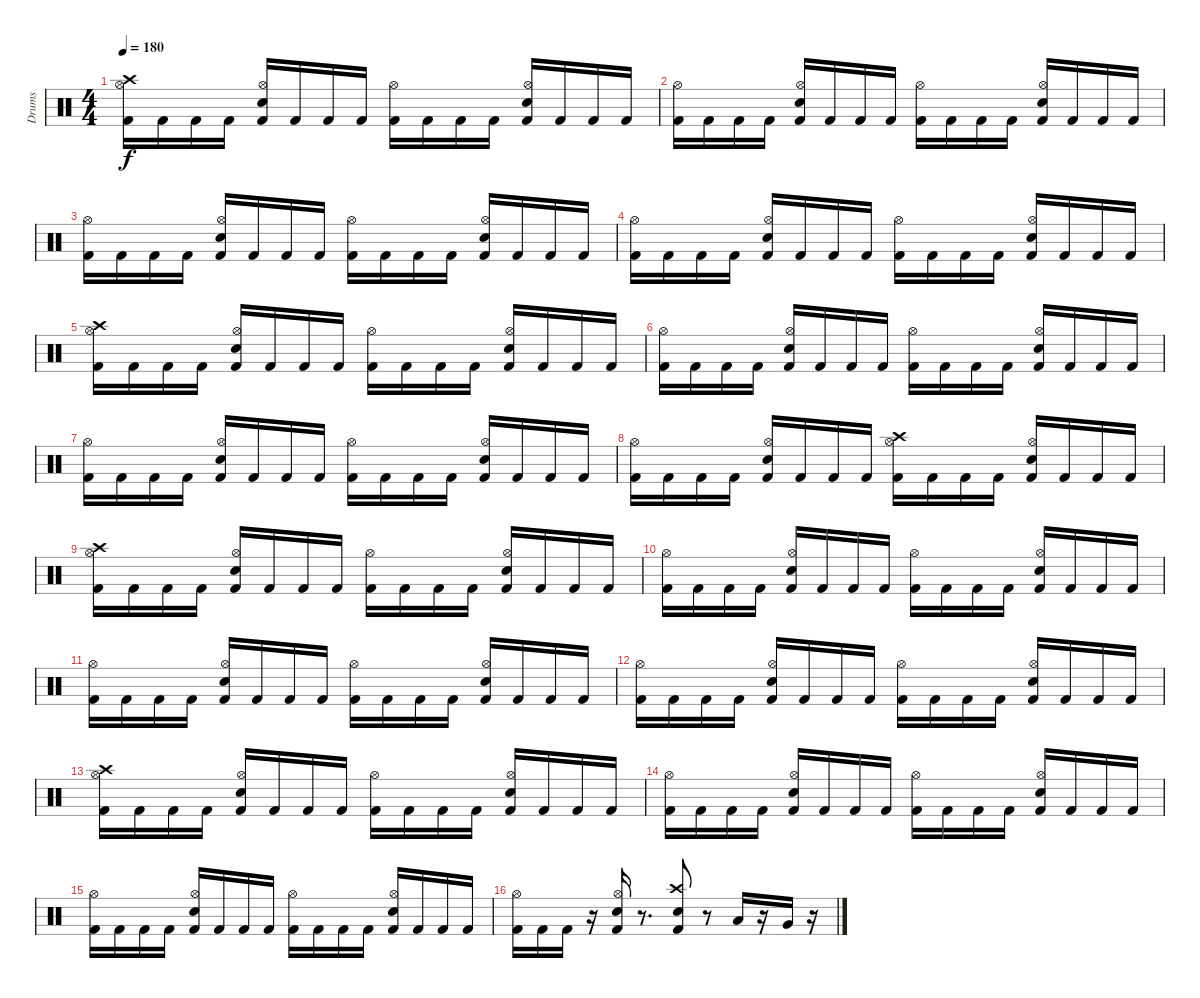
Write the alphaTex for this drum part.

\track ("Drums" "Drums") {instrument percussion}
\staff {score}
\articulation defaults
\ts (4 4)
\tempo 180
\clef neutral
\ks c
("Kick (hit) 2" "Hi-Hat (open)" "Crash high (hit)").16{dy f} "Kick (hit) 2".16 "Kick (hit) 2".16 "Kick (hit) 2".16 ("Kick (hit) 2" "Snare (hit) 2" "Hi-Hat (open)").16 "Kick (hit) 2".16 "Kick (hit) 2".16 "Kick (hit) 2".16 ("Kick (hit) 2" "Hi-Hat (open)").16 "Kick (hit) 2".16 "Kick (hit) 2".16 "Kick (hit) 2".16 ("Kick (hit) 2" "Snare (hit) 2" "Hi-Hat (open)").16 "Kick (hit) 2".16 "Kick (hit) 2".16 "Kick (hit) 2".16 |
("Hi-Hat (open)" "Kick (hit) 2").16 "Kick (hit) 2".16 "Kick (hit) 2".16 "Kick (hit) 2".16 ("Kick (hit) 2" "Snare (hit) 2" "Hi-Hat (open)").16 "Kick (hit) 2".16 "Kick (hit) 2".16 "Kick (hit) 2".16 ("Kick (hit) 2" "Hi-Hat (open)").16 "Kick (hit) 2".16 "Kick (hit) 2".16 "Kick (hit) 2".16 ("Kick (hit) 2" "Snare (hit) 2" "Hi-Hat (open)").16 "Kick (hit) 2".16 "Kick (hit) 2".16 "Kick (hit) 2".16 |
("Hi-Hat (open)" "Kick (hit) 2").16 "Kick (hit) 2".16 "Kick (hit) 2".16 "Kick (hit) 2".16 ("Kick (hit) 2" "Snare (hit) 2" "Hi-Hat (open)").16 "Kick (hit) 2".16 "Kick (hit) 2".16 "Kick (hit) 2".16 ("Kick (hit) 2" "Hi-Hat (open)").16 "Kick (hit) 2".16 "Kick (hit) 2".16 "Kick (hit) 2".16 ("Kick (hit) 2" "Snare (hit) 2" "Hi-Hat (open)").16 "Kick (hit) 2".16 "Kick (hit) 2".16 "Kick (hit) 2".16 |
("Hi-Hat (open)" "Kick (hit) 2").16 "Kick (hit) 2".16 "Kick (hit) 2".16 "Kick (hit) 2".16 ("Kick (hit) 2" "Snare (hit) 2" "Hi-Hat (open)").16 "Kick (hit) 2".16 "Kick (hit) 2".16 "Kick (hit) 2".16 ("Kick (hit) 2" "Hi-Hat (open)").16 "Kick (hit) 2".16 "Kick (hit) 2".16 "Kick (hit) 2".16 ("Kick (hit) 2" "Snare (hit) 2" "Hi-Hat (open)").16 "Kick (hit) 2".16 "Kick (hit) 2".16 "Kick (hit) 2".16 |
("Kick (hit) 2" "Hi-Hat (open)" "Crash high (hit)").16 "Kick (hit) 2".16 "Kick (hit) 2".16 "Kick (hit) 2".16 ("Kick (hit) 2" "Snare (hit) 2" "Hi-Hat (open)").16 "Kick (hit) 2".16 "Kick (hit) 2".16 "Kick (hit) 2".16 ("Kick (hit) 2" "Hi-Hat (open)").16 "Kick (hit) 2".16 "Kick (hit) 2".16 "Kick (hit) 2".16 ("Kick (hit) 2" "Snare (hit) 2" "Hi-Hat (open)").16 "Kick (hit) 2".16 "Kick (hit) 2".16 "Kick (hit) 2".16 |
("Hi-Hat (open)" "Kick (hit) 2").16 "Kick (hit) 2".16 "Kick (hit) 2".16 "Kick (hit) 2".16 ("Kick (hit) 2" "Snare (hit) 2" "Hi-Hat (open)").16 "Kick (hit) 2".16 "Kick (hit) 2".16 "Kick (hit) 2".16 ("Kick (hit) 2" "Hi-Hat (open)").16 "Kick (hit) 2".16 "Kick (hit) 2".16 "Kick (hit) 2".16 ("Kick (hit) 2" "Snare (hit) 2" "Hi-Hat (open)").16 "Kick (hit) 2".16 "Kick (hit) 2".16 "Kick (hit) 2".16 |
("Hi-Hat (open)" "Kick (hit) 2").16 "Kick (hit) 2".16 "Kick (hit) 2".16 "Kick (hit) 2".16 ("Kick (hit) 2" "Snare (hit) 2" "Hi-Hat (open)").16 "Kick (hit) 2".16 "Kick (hit) 2".16 "Kick (hit) 2".16 ("Kick (hit) 2" "Hi-Hat (open)").16 "Kick (hit) 2".16 "Kick (hit) 2".16 "Kick (hit) 2".16 ("Kick (hit) 2" "Snare (hit) 2" "Hi-Hat (open)").16 "Kick (hit) 2".16 "Kick (hit) 2".16 "Kick (hit) 2".16 |
("Hi-Hat (open)" "Kick (hit) 2").16 "Kick (hit) 2".16 "Kick (hit) 2".16 "Kick (hit) 2".16 ("Kick (hit) 2" "Snare (hit) 2" "Hi-Hat (open)").16 "Kick (hit) 2".16 "Kick (hit) 2".16 "Kick (hit) 2".16 ("Kick (hit) 2" "Hi-Hat (open)" "Crash high (hit)").16 "Kick (hit) 2".16 "Kick (hit) 2".16 "Kick (hit) 2".16 ("Kick (hit) 2" "Snare (hit) 2" "Hi-Hat (open)").16 "Kick (hit) 2".16 "Kick (hit) 2".16 "Kick (hit) 2".16 |
("Kick (hit) 2" "Hi-Hat (open)" "Crash high (hit)").16 "Kick (hit) 2".16 "Kick (hit) 2".16 "Kick (hit) 2".16 ("Kick (hit) 2" "Snare (hit) 2" "Hi-Hat (open)").16 "Kick (hit) 2".16 "Kick (hit) 2".16 "Kick (hit) 2".16 ("Kick (hit) 2" "Hi-Hat (open)").16 "Kick (hit) 2".16 "Kick (hit) 2".16 "Kick (hit) 2".16 ("Kick (hit) 2" "Snare (hit) 2" "Hi-Hat (open)").16 "Kick (hit) 2".16 "Kick (hit) 2".16 "Kick (hit) 2".16 |
("Hi-Hat (open)" "Kick (hit) 2").16 "Kick (hit) 2".16 "Kick (hit) 2".16 "Kick (hit) 2".16 ("Kick (hit) 2" "Snare (hit) 2" "Hi-Hat (open)").16 "Kick (hit) 2".16 "Kick (hit) 2".16 "Kick (hit) 2".16 ("Kick (hit) 2" "Hi-Hat (open)").16 "Kick (hit) 2".16 "Kick (hit) 2".16 "Kick (hit) 2".16 ("Kick (hit) 2" "Snare (hit) 2" "Hi-Hat (open)").16 "Kick (hit) 2".16 "Kick (hit) 2".16 "Kick (hit) 2".16 |
("Hi-Hat (open)" "Kick (hit) 2").16 "Kick (hit) 2".16 "Kick (hit) 2".16 "Kick (hit) 2".16 ("Kick (hit) 2" "Snare (hit) 2" "Hi-Hat (open)").16 "Kick (hit) 2".16 "Kick (hit) 2".16 "Kick (hit) 2".16 ("Kick (hit) 2" "Hi-Hat (open)").16 "Kick (hit) 2".16 "Kick (hit) 2".16 "Kick (hit) 2".16 ("Kick (hit) 2" "Snare (hit) 2" "Hi-Hat (open)").16 "Kick (hit) 2".16 "Kick (hit) 2".16 "Kick (hit) 2".16 |
("Hi-Hat (open)" "Kick (hit) 2").16 "Kick (hit) 2".16 "Kick (hit) 2".16 "Kick (hit) 2".16 ("Kick (hit) 2" "Snare (hit) 2" "Hi-Hat (open)").16 "Kick (hit) 2".16 "Kick (hit) 2".16 "Kick (hit) 2".16 ("Kick (hit) 2" "Hi-Hat (open)").16 "Kick (hit) 2".16 "Kick (hit) 2".16 "Kick (hit) 2".16 ("Kick (hit) 2" "Snare (hit) 2" "Hi-Hat (open)").16 "Kick (hit) 2".16 "Kick (hit) 2".16 "Kick (hit) 2".16 |
("Kick (hit) 2" "Hi-Hat (open)" "Crash high (hit)").16 "Kick (hit) 2".16 "Kick (hit) 2".16 "Kick (hit) 2".16 ("Kick (hit) 2" "Snare (hit) 2" "Hi-Hat (open)").16 "Kick (hit) 2".16 "Kick (hit) 2".16 "Kick (hit) 2".16 ("Kick (hit) 2" "Hi-Hat (open)").16 "Kick (hit) 2".16 "Kick (hit) 2".16 "Kick (hit) 2".16 ("Kick (hit) 2" "Snare (hit) 2" "Hi-Hat (open)").16 "Kick (hit) 2".16 "Kick (hit) 2".16 "Kick (hit) 2".16 |
("Hi-Hat (open)" "Kick (hit) 2").16 "Kick (hit) 2".16 "Kick (hit) 2".16 "Kick (hit) 2".16 ("Kick (hit) 2" "Snare (hit) 2" "Hi-Hat (open)").16 "Kick (hit) 2".16 "Kick (hit) 2".16 "Kick (hit) 2".16 ("Kick (hit) 2" "Hi-Hat (open)").16 "Kick (hit) 2".16 "Kick (hit) 2".16 "Kick (hit) 2".16 ("Kick (hit) 2" "Snare (hit) 2" "Hi-Hat (open)").16 "Kick (hit) 2".16 "Kick (hit) 2".16 "Kick (hit) 2".16 |
("Hi-Hat (open)" "Kick (hit) 2").16 "Kick (hit) 2".16 "Kick (hit) 2".16 "Kick (hit) 2".16 ("Kick (hit) 2" "Snare (hit) 2" "Hi-Hat (open)").16 "Kick (hit) 2".16 "Kick (hit) 2".16 "Kick (hit) 2".16 ("Kick (hit) 2" "Hi-Hat (open)").16 "Kick (hit) 2".16 "Kick (hit) 2".16 "Kick (hit) 2".16 ("Kick (hit) 2" "Snare (hit) 2" "Hi-Hat (open)").16 "Kick (hit) 2".16 "Kick (hit) 2".16 "Kick (hit) 2".16 |
("Hi-Hat (open)" "Kick (hit) 2").16 "Kick (hit) 2".16 "Kick (hit) 2".16 r.16 ("Kick (hit) 2" "Snare (hit) 2" "Hi-Hat (open)").16 r.8{d} ("Kick (hit) 2" "Snare (hit) 2" "Crash high (hit)").8 r.8 "Low Floor Tom (hit)".16 r.16 "Very Low Tom (hit)".16 r.16
